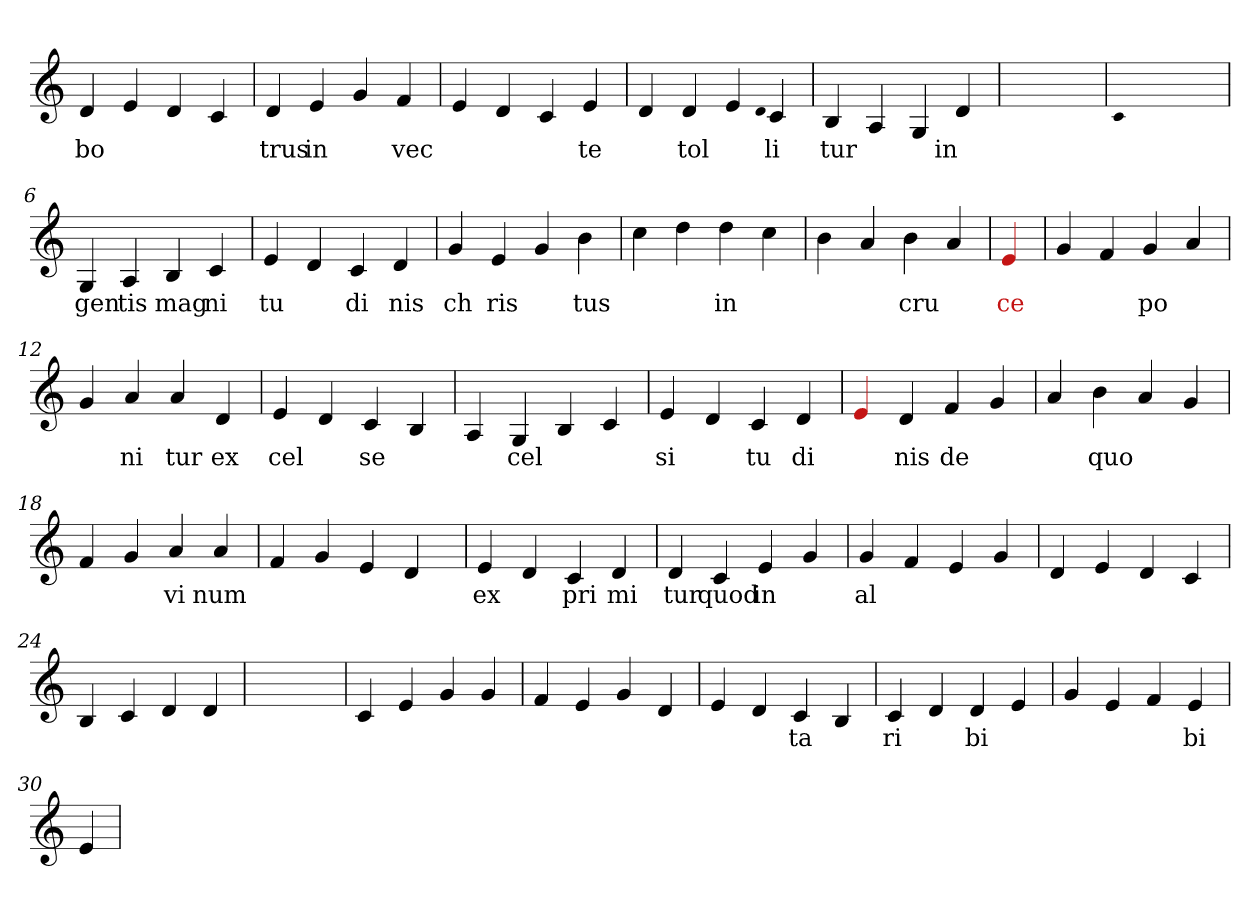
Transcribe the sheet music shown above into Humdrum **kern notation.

**kern	**text
*part1	*part1
*staff1	*staff1
*clefG2	*
=1	=1
4d	bo
4e	.
4d	.
4c	.
=2	=2
4d	trus
4e	in
4g	.
4f	vec
=3	=3
4e	.
4d	.
4c	.
4e	te
=4	=4
4d	.
4d	tol
4e	.
qqd	.
4c	li
=5	=5
4B	tur
4A	.
4G	.
4d	in
=6	=6
1ryy	.
=6	=6
qqc	.
1ryy	.
=6	=6
4G	gen
4A	tis
4B	mag
4c	ni
=7	=7
4e	tu
4d	.
4c	di
4d	nis
=8	=8
4g	ch
4e	ris
4g	.
4b	tus
=9	=9
4cc	.
4dd	.
4dd	in
4cc	.
=10	=10
4b	.
4a	.
4b	cru
4a	.
=11	=11
4Re	ce
=11	=11
4g	.
4f	.
4g	po
4a	.
=12	=12
4g	.
4a	ni
4a	tur
4d	ex
=13	=13
4e	cel
4d	.
4c	se
4B	.
=14	=14
4A	.
4G	cel
4B	.
4c	.
=15	=15
4e	si
4d	.
4c	tu
4d	di
=16	=16
4Re	.
4d	nis
4f	de
4g	.
=17	=17
4a	.
4b	quo
4a	.
4g	.
=18	=18
4f	.
4g	.
4a	vi
4a	num
=19	=19
4f	.
4g	.
4e	.
4d	.
=20	=20
4e	ex
4d	.
4c	pri
4d	mi
=21	=21
4d	tur
4c	quod
4e	in
4g	.
=22	=22
4g	al
4f	.
4e	.
4g	.
=23	=23
4d	.
4e	.
4d	.
4c	.
=24	=24
4B	.
4c	.
4d	.
4d	.
=25	=25
1ryy	.
=25	=25
4c	.
4e	.
4g	.
4g	.
=26	=26
4f	.
4e	.
4g	.
4d	.
=27	=27
4e	.
4d	.
4c	ta
4B	.
=28	=28
4c	ri
4d	.
4d	bi
4e	.
=29	=29
4g	.
4e	.
4f	.
4e	bi
=30	=30
4e	.
=	=
*-	*-
